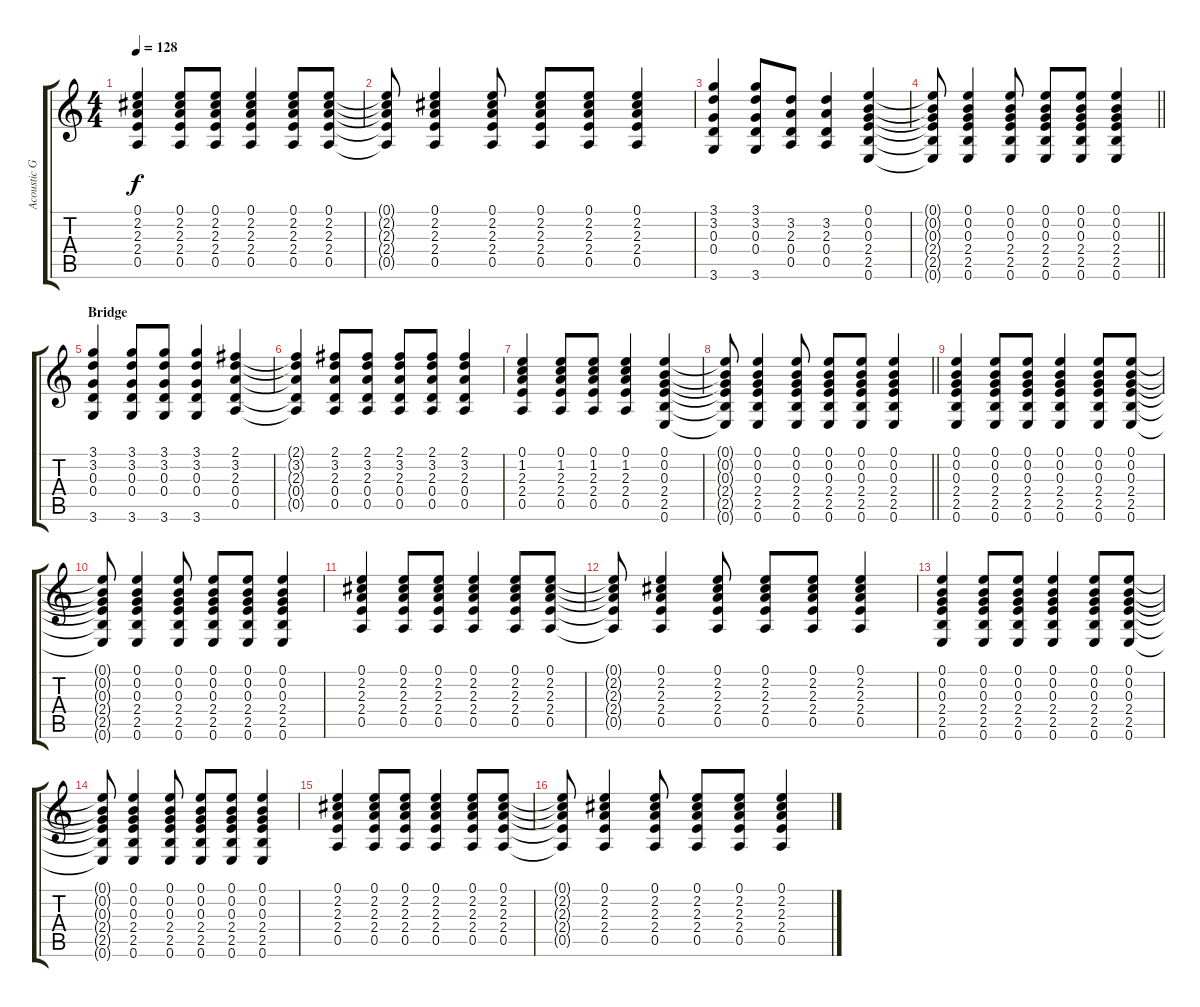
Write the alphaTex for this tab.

\track ("Acoustic Guitar" "Acoustic G") {instrument acousticguitarsteel}
\staff {score tabs}
\tuning (E4 B3 G3 D3 A2 E2) {hide}
\ts (4 4)
\tempo 128
\clef g2
\ks c
(0.1 2.2 2.3 2.4 0.5).4{dy f} (0.1 2.2 2.3 2.4 0.5).8 (0.1 2.2 2.3 2.4 0.5).8 (0.1 2.2 2.3 2.4 0.5).4 (0.1 2.2 2.3 2.4 0.5).8 (0.1 2.2 2.3 2.4 0.5).8 |
(0.1{t} 2.2{t} 2.3{t} 2.4{t} 0.5{t}).8 (0.1 2.2 2.3 2.4 0.5).4 (0.1 2.2 2.3 2.4 0.5).8 (0.1 2.2 2.3 2.4 0.5).8 (0.1 2.2 2.3 2.4 0.5).8 (0.1 2.2 2.3 2.4 0.5).4 |
(3.1 3.2 0.3 0.4 3.6).4 (3.1 3.2 0.3 0.4 3.6).8 (3.2 2.3 0.4 0.5).8 (3.2 2.3 0.4 0.5).4 (0.1 0.2 0.3 2.4 2.5 0.6).4 |
\barLineRight lightlight
(0.1{t} 0.2{t} 0.3{t} 2.4{t} 2.5{t} 0.6{t}).8 (0.1 0.2 0.3 2.4 2.5 0.6).4 (0.1 0.2 0.3 2.4 2.5 0.6).8 (0.1 0.2 0.3 2.4 2.5 0.6).8 (0.1 0.2 0.3 2.4 2.5 0.6).8 (0.1 0.2 0.3 2.4 2.5 0.6).4 |
\section ("" "Bridge")
(3.1 3.2 0.3 0.4 3.6).4 (3.1 3.2 0.3 0.4 3.6).8 (3.1 3.2 0.3 0.4 3.6).8 (3.1 3.2 0.3 0.4 3.6).4 (2.1 3.2 2.3 0.4 0.5).4 |
(2.1{t} 3.2{t} 2.3{t} 0.4{t} 0.5{t}).4 (2.1 3.2 2.3 0.4 0.5).8 (2.1 3.2 2.3 0.4 0.5).8 (2.1 3.2 2.3 0.4 0.5).8 (2.1 3.2 2.3 0.4 0.5).8 (2.1 3.2 2.3 0.4 0.5).4 |
(0.1 1.2 2.3 2.4 0.5).4 (0.1 1.2 2.3 2.4 0.5).8 (0.1 1.2 2.3 2.4 0.5).8 (0.1 1.2 2.3 2.4 0.5).4 (0.1 0.2 0.3 2.4 2.5 0.6).4 |
\barLineRight lightlight
(0.1{t} 0.2{t} 0.3{t} 2.4{t} 2.5{t} 0.6{t}).8 (0.1 0.2 0.3 2.4 2.5 0.6).4 (0.1 0.2 0.3 2.4 2.5 0.6).8 (0.1 0.2 0.3 2.4 2.5 0.6).8 (0.1 0.2 0.3 2.4 2.5 0.6).8 (0.1 0.2 0.3 2.4 2.5 0.6).4 |
(0.1 0.2 0.3 2.4 2.5 0.6).4 (0.1 0.2 0.3 2.4 2.5 0.6).8 (0.1 0.2 0.3 2.4 2.5 0.6).8 (0.1 0.2 0.3 2.4 2.5 0.6).4 (0.1 0.2 0.3 2.4 2.5 0.6).8 (0.1 0.2 0.3 2.4 2.5 0.6).8 |
(0.1{t} 0.2{t} 0.3{t} 2.4{t} 2.5{t} 0.6{t}).8 (0.1 0.2 0.3 2.4 2.5 0.6).4 (0.1 0.2 0.3 2.4 2.5 0.6).8 (0.1 0.2 0.3 2.4 2.5 0.6).8 (0.1 0.2 0.3 2.4 2.5 0.6).8 (0.1 0.2 0.3 2.4 2.5 0.6).4 |
(0.1 2.2 2.3 2.4 0.5).4 (0.1 2.2 2.3 2.4 0.5).8 (0.1 2.2 2.3 2.4 0.5).8 (0.1 2.2 2.3 2.4 0.5).4 (0.1 2.2 2.3 2.4 0.5).8 (0.1 2.2 2.3 2.4 0.5).8 |
(0.1{t} 2.2{t} 2.3{t} 2.4{t} 0.5{t}).8 (0.1 2.2 2.3 2.4 0.5).4 (0.1 2.2 2.3 2.4 0.5).8 (0.1 2.2 2.3 2.4 0.5).8 (0.1 2.2 2.3 2.4 0.5).8 (0.1 2.2 2.3 2.4 0.5).4 |
(0.1 0.2 0.3 2.4 2.5 0.6).4 (0.1 0.2 0.3 2.4 2.5 0.6).8 (0.1 0.2 0.3 2.4 2.5 0.6).8 (0.1 0.2 0.3 2.4 2.5 0.6).4 (0.1 0.2 0.3 2.4 2.5 0.6).8 (0.1 0.2 0.3 2.4 2.5 0.6).8 |
(0.1{t} 0.2{t} 0.3{t} 2.4{t} 2.5{t} 0.6{t}).8 (0.1 0.2 0.3 2.4 2.5 0.6).4 (0.1 0.2 0.3 2.4 2.5 0.6).8 (0.1 0.2 0.3 2.4 2.5 0.6).8 (0.1 0.2 0.3 2.4 2.5 0.6).8 (0.1 0.2 0.3 2.4 2.5 0.6).4 |
(0.1 2.2 2.3 2.4 0.5).4 (0.1 2.2 2.3 2.4 0.5).8 (0.1 2.2 2.3 2.4 0.5).8 (0.1 2.2 2.3 2.4 0.5).4 (0.1 2.2 2.3 2.4 0.5).8 (0.1 2.2 2.3 2.4 0.5).8 |
(0.1{t} 2.2{t} 2.3{t} 2.4{t} 0.5{t}).8 (0.1 2.2 2.3 2.4 0.5).4 (0.1 2.2 2.3 2.4 0.5).8 (0.1 2.2 2.3 2.4 0.5).8 (0.1 2.2 2.3 2.4 0.5).8 (0.1 2.2 2.3 2.4 0.5).4
